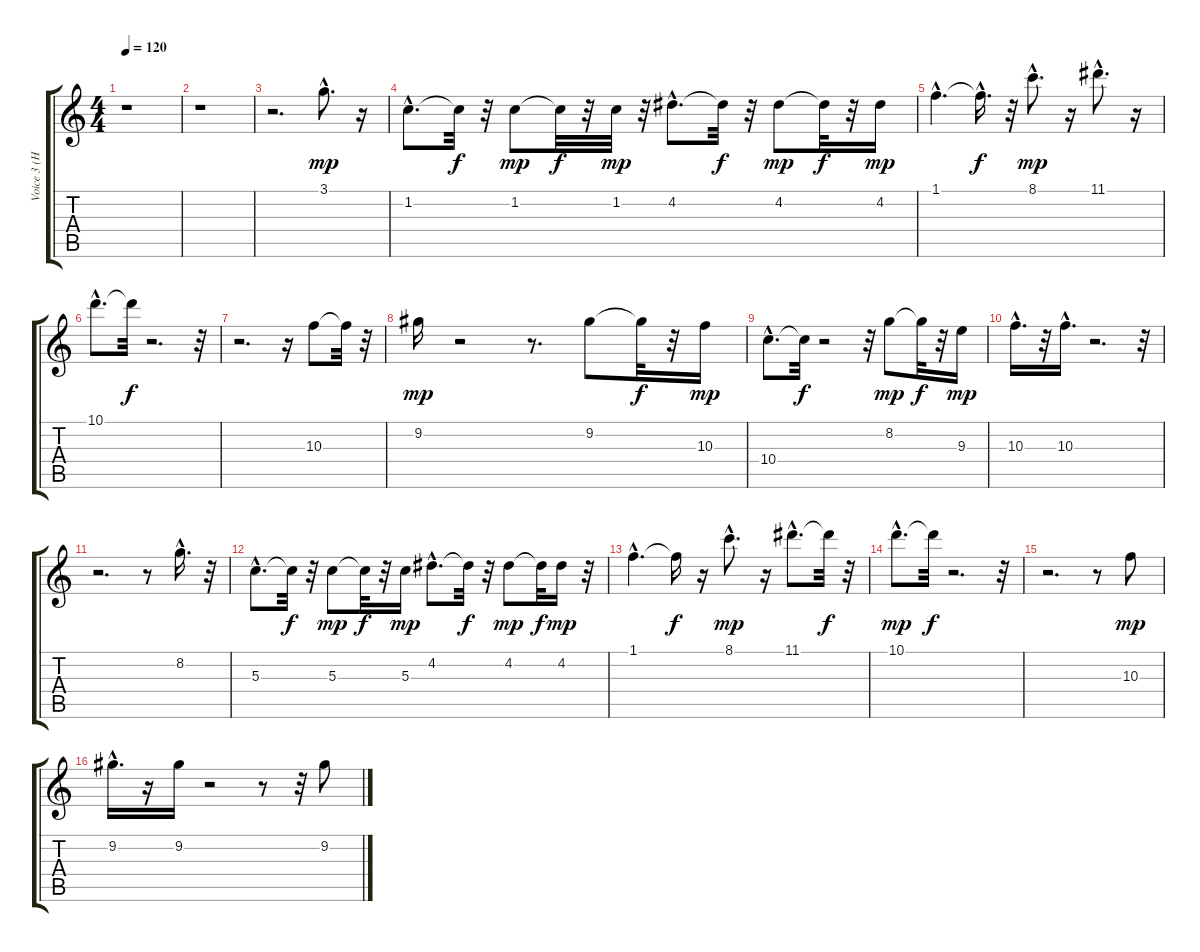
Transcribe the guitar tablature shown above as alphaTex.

\track ("Voice 3 (Harmony)  " "Voice 3 (H") {instrument acousticguitarnylon}
\staff {score tabs}
\tuning (E4 B3 G3 D3 A2 E2) {hide}
\ts (4 4)
\tempo 120
\clef g2
\ks c
r.1{dy mp instrument acousticguitarnylon} |
r.1 |
r.2{d} 3.1{hac}.8{d} r.16 |
1.2{hac}.8{d} 1.2{t}.32{dy f} r.32 1.2.8{dy mp} 1.2{t}.32{dy f} r.32 1.2.32{dy mp} r.32 4.2{hac}.8{d} 4.2{t}.32{dy f} r.32 4.2.8{dy mp} 4.2{t}.32{dy f} r.32 4.2.16{dy mp} |
1.1{hac}.4{d} 1.1{hac t}.16{d dy f} r.32 8.1{hac}.8{d dy mp} r.16 11.1{hac}.8{d} r.16 |
10.1{hac}.8{d} 10.1{t}.32{dy f} r.2{d} r.32 |
r.2{d} r.16 10.3.8 10.3{t}.32 r.32 |
9.2.16{dy mp} r.2 r.8{d} 9.2.8 9.2{t}.32{dy f} r.32 10.3.16{dy mp} |
10.4{hac}.8{d} 10.4{t}.32{dy f} r.2 r.32 8.2.8{dy mp} 8.2{t}.32{dy f} r.32 9.3.16{dy mp} |
10.3{hac}.16{d} r.32 10.3{hac}.16{d} r.2{d} r.32 |
r.2{d} r.8 8.2{hac}.16{d} r.32 |
5.3{hac}.8{d} 5.3{t}.32{dy f} r.32 5.3.8{dy mp} 5.3{t}.32{dy f} r.32 5.3.16{dy mp} 4.2{hac}.8{d} 4.2{t}.32{dy f} r.32 4.2.8{dy mp} 4.2{t}.32{dy f} 4.2.16{dy mp} r.32 |
1.1{hac}.4{d} 1.1{t}.16{dy f} r.16 8.1{hac}.8{d dy mp} r.16 11.1{hac}.8{d} 11.1{t}.32{dy f} r.32 |
10.1{hac}.8{d dy mp} 10.1{t}.32{dy f} r.2{d} r.32 |
r.2{d} r.8 10.3.8{dy mp} |
9.2{hac}.16{d} r.16 9.2.16 r.2 r.8 r.32 9.2.8
